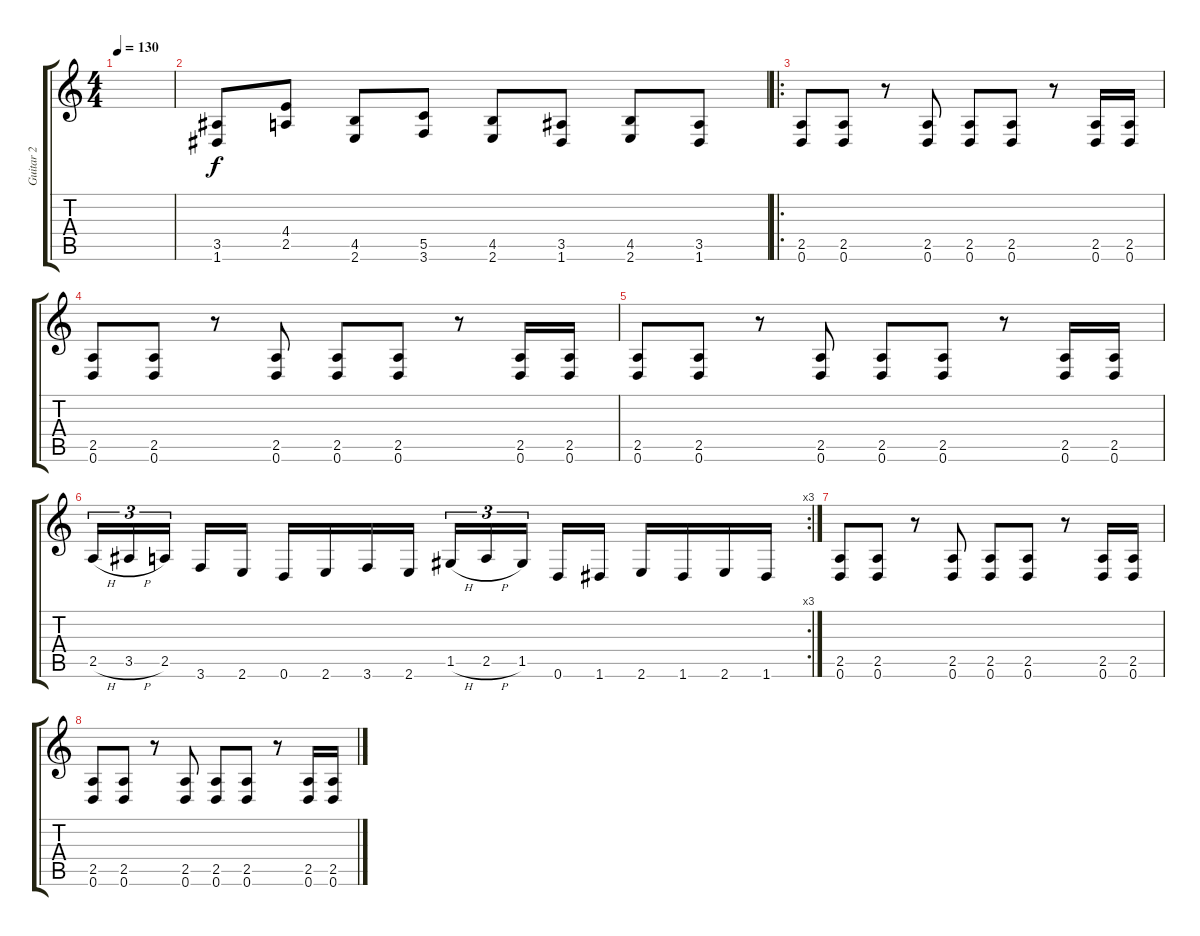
\track ("Guitar 2" "Guitar 2") {instrument distortionguitar}
\staff {score tabs}
\tuning (D4 A3 F3 C3 G2 D2) {hide}
\ts (4 4)
\tempo 130
\clef g2
\ks c
|
(3.5 1.6).8 (4.4 2.5).8 (4.5 2.6).8 (5.5 3.6).8 (4.5 2.6).8 (3.5 1.6).8 (4.5 2.6).8 (3.5 1.6).8 |
\ro
(2.5 0.6).8 (2.5 0.6).8 r.8 (2.5 0.6).8 (2.5 0.6).8 (2.5 0.6).8 r.8 (2.5 0.6).16 (2.5 0.6).16 |
(2.5 0.6).8 (2.5 0.6).8 r.8 (2.5 0.6).8 (2.5 0.6).8 (2.5 0.6).8 r.8 (2.5 0.6).16 (2.5 0.6).16 |
(2.5 0.6).8 (2.5 0.6).8 r.8 (2.5 0.6).8 (2.5 0.6).8 (2.5 0.6).8 r.8 (2.5 0.6).16 (2.5 0.6).16 |
\rc 3
2.5{h}.16{tu (3 2)} 3.5{h}.16{tu (3 2)} 2.5.16{tu (3 2)} 3.6.16 2.6.16 0.6.16 2.6.16 3.6.16 2.6.16 1.5{h}.16{tu (3 2)} 2.5{h}.16{tu (3 2)} 1.5.16{tu (3 2)} 0.6.16 1.6.16 2.6.16 1.6.16 2.6.16 1.6.16 |
(2.5 0.6).8 (2.5 0.6).8 r.8 (2.5 0.6).8 (2.5 0.6).8 (2.5 0.6).8 r.8 (2.5 0.6).16 (2.5 0.6).16 |
(2.5 0.6).8 (2.5 0.6).8 r.8 (2.5 0.6).8 (2.5 0.6).8 (2.5 0.6).8 r.8 (2.5 0.6).16 (2.5 0.6).16
